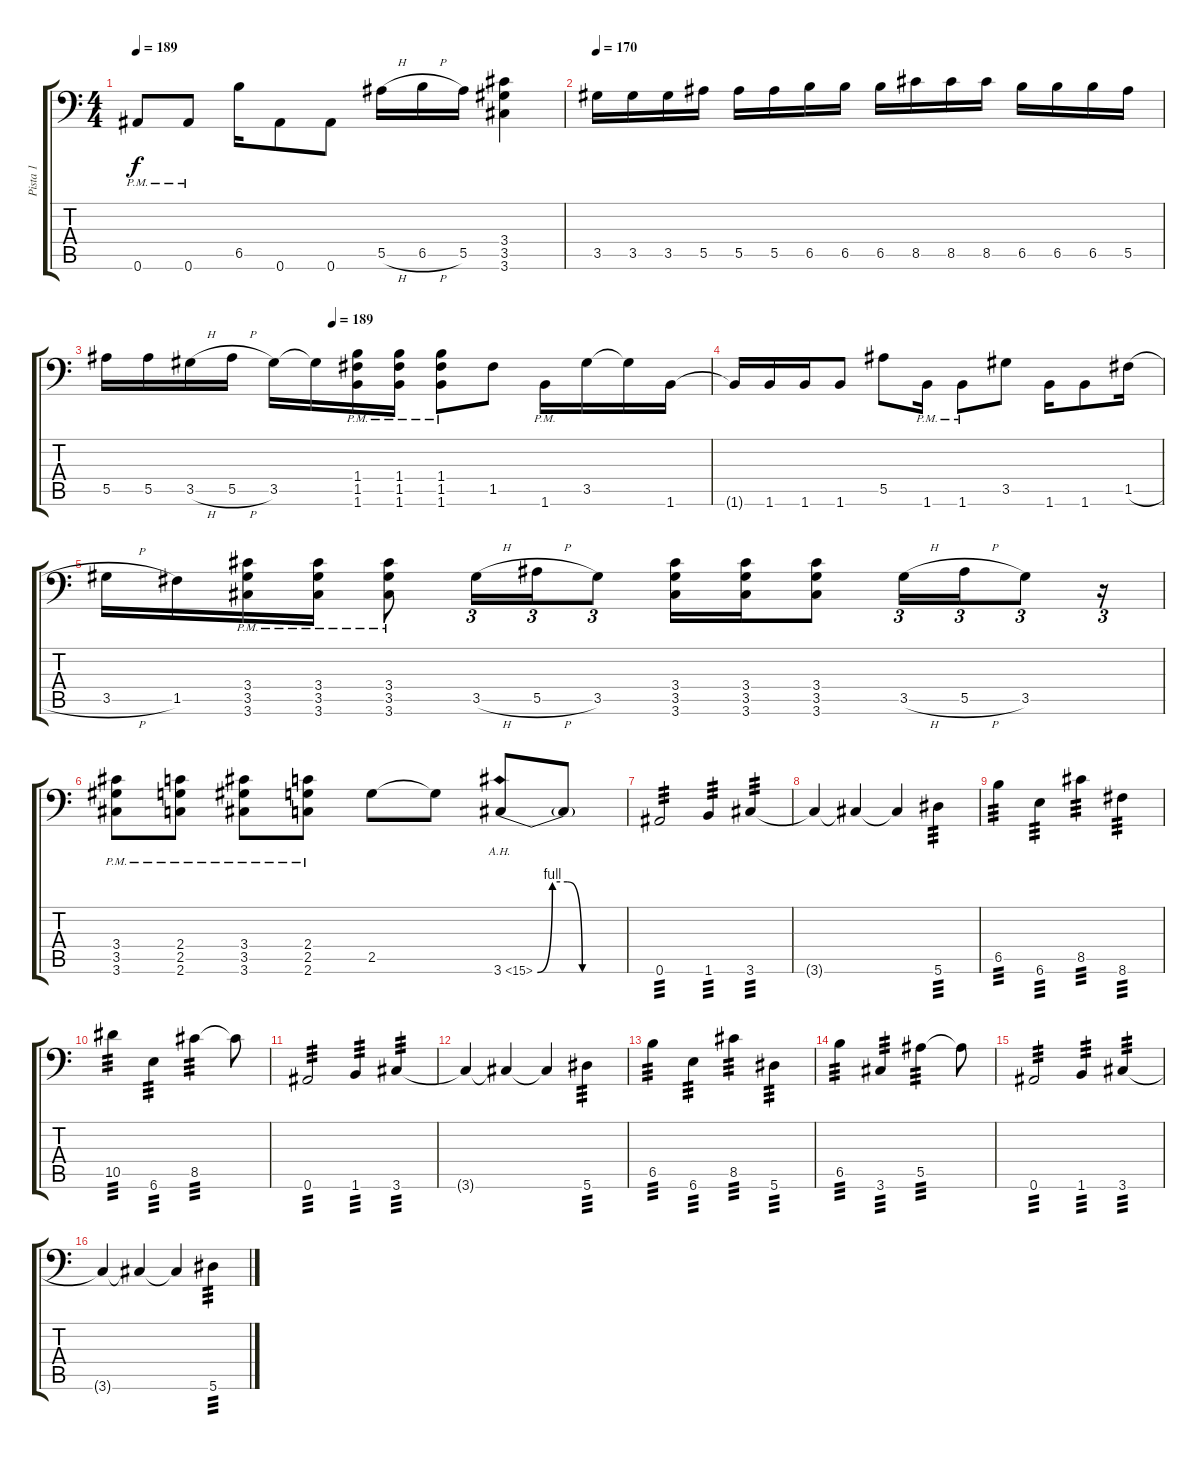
\track ("Pista 1" "Pista 1") {instrument distortionguitar}
\staff {score tabs}
\tuning (C4 G3 Eb3 Bb2 F2 Bb1) {hide}
\ts (4 4)
\tempo 189
\clef f4
\ks c
0.6{pm}.8{dy f} 0.6{pm}.8 6.5.16 0.6.8 0.6.8 5.5{h}.16 6.5{h}.16 5.5.16 (3.4 3.5 3.6).4 |
\tempo 170
3.5.16 3.5.16 3.5.16 5.5.16 5.5.16 5.5.16 6.5.16 6.5.16 6.5.16 8.5.16 8.5.16 8.5.16 6.5.16 6.5.16 6.5.16 5.5.16 |
\tempo (189 0.375)
5.5.16 5.5.16 3.5{h}.16 5.5{h}.16 3.5.16 3.5{t}.16 (1.4{pm} 1.5{pm} 1.6{pm}).16 (1.4{pm} 1.5{pm} 1.6{pm}).16 (1.4{pm} 1.5{pm} 1.6{pm}).8 1.5.8 1.6{pm}.16 3.5.16 3.5{t}.16 1.6.16 |
1.6{t}.16 1.6.16 1.6.16 1.6.8 5.5.8 1.6{pm}.16 1.6{pm}.8 3.5.8 1.6.16 1.6.8 1.5{h}.16 |
3.5{h}.16 1.5.16 (3.4{pm} 3.5{pm} 3.6{pm}).16 (3.4{pm} 3.5{pm} 3.6{pm}).16 (3.4{pm} 3.5{pm} 3.6{pm}).8 3.5{h}.16{tu (3 2)} 5.5{h}.16{tu (3 2)} 3.5.8{tu (3 2)} (3.4 3.5 3.6).16 (3.4 3.5 3.6).16 (3.4 3.5 3.6).8 3.5{h}.16{tu (3 2)} 5.5{h}.16{tu (3 2)} 3.5.8{tu (3 2)} r.16{tu (3 2)} |
(3.4{pm} 3.5{pm} 3.6{pm}).8 (2.4{pm} 2.5{pm} 2.6{pm}).8 (3.4{pm} 3.5{pm} 3.6{pm}).8 (2.4{pm} 2.5 2.6{pm}).8 2.5.8 2.5{t}.8 3.6{be (custom 0 0 10 4 20 4 30 0 60 0) ah 12}.8 3.6{t}.8 |
0.6.2{tp 3} 1.6.4{tp 3} 3.6.4{tp 3} |
3.6{t}.4 3.6{t}.4 3.6{t}.4 5.6.4{tp 3} |
6.5.4{tp 3} 6.6.4{tp 3} 8.5.4{tp 3} 8.6.4{tp 3} |
10.5.4{tp 3} 6.6.4{tp 3} 8.5.4{tp 3} 8.5{t}.8 |
0.6.2{tp 3} 1.6.4{tp 3} 3.6.4{tp 3} |
3.6{t}.4 3.6{t}.4 3.6{t}.4 5.6.4{tp 3} |
6.5.4{tp 3} 6.6.4{tp 3} 8.5.4{tp 3} 5.6.4{tp 3} |
6.5.4{tp 3} 3.6.4{tp 3} 5.5.4{tp 3} 5.5{t}.8 |
0.6.2{tp 3} 1.6.4{tp 3} 3.6.4{tp 3} |
3.6{t}.4 3.6{t}.4 3.6{t}.4 5.6.4{tp 3}
